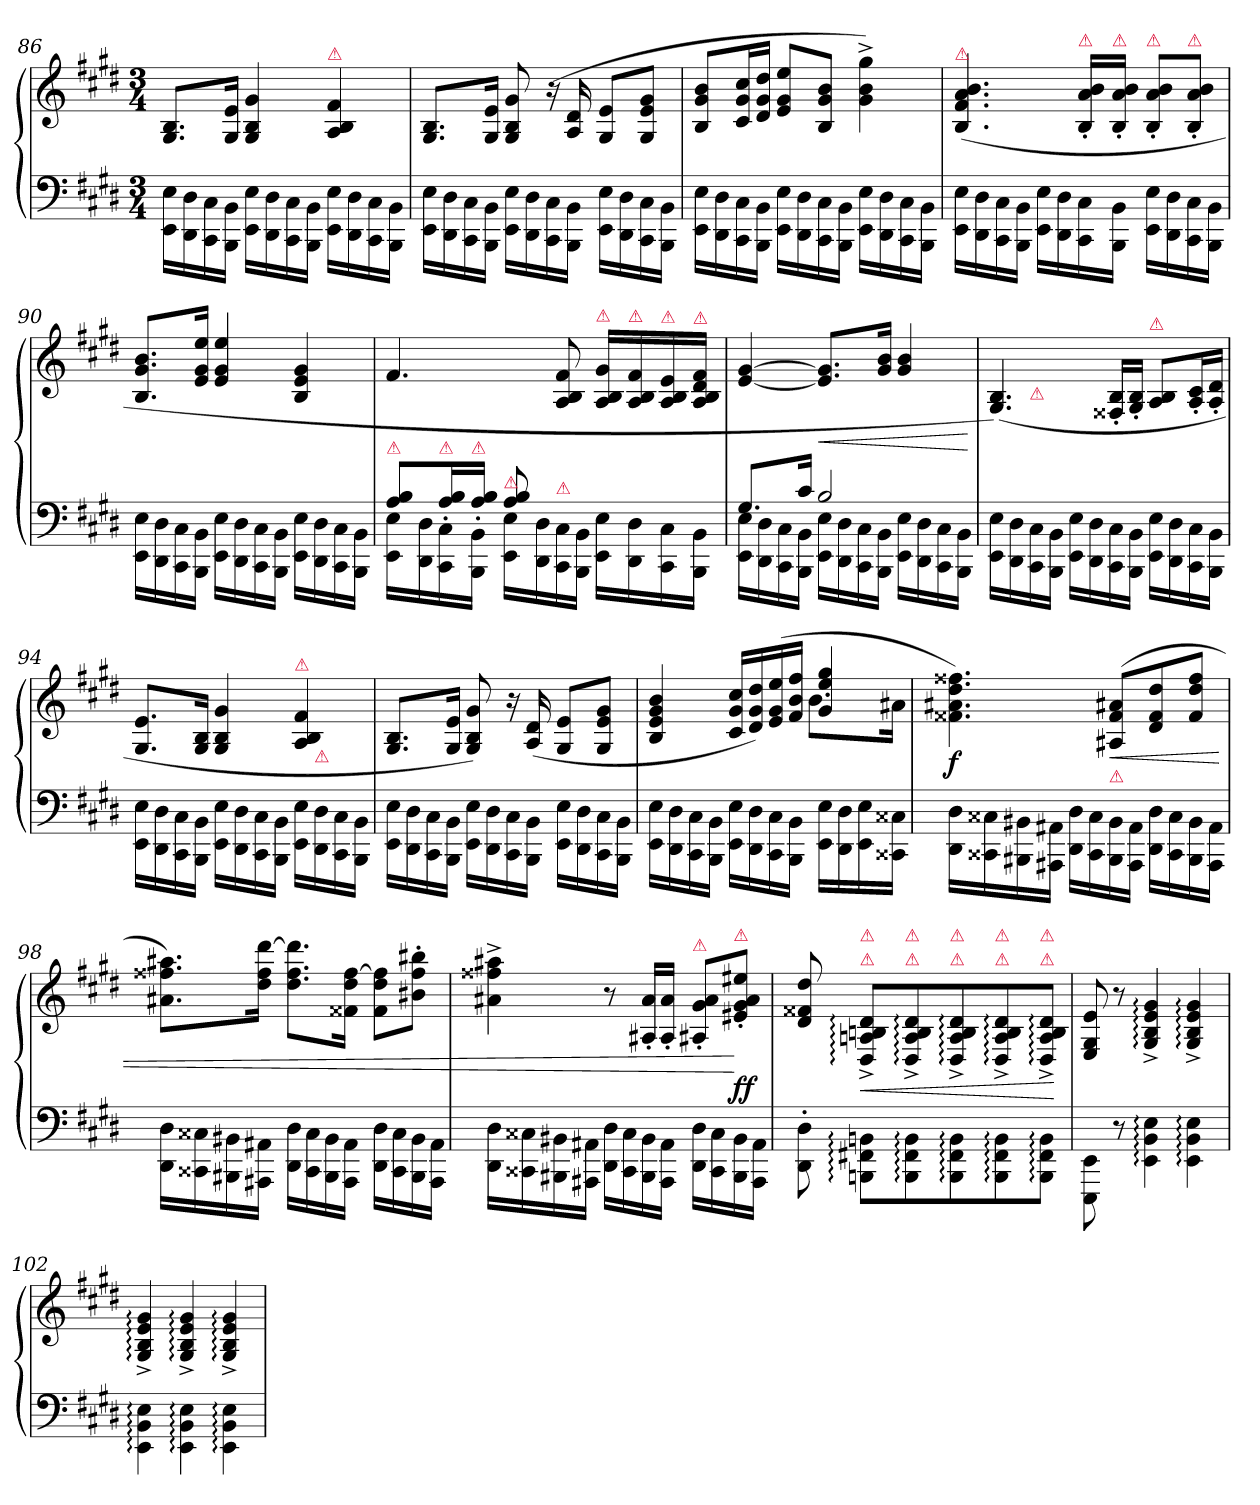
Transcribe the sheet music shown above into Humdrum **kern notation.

**kern	**kern	**dynam
*part1	*part1	*part1
*staff2	*staff1	*staff1/2
*clefF4	*clefG2	*
*k[f#c#g#d#]	*k[f#c#g#d#]	*
*M3/4	*M3/4	*
=86	=86	=86
16EE\ 16E\LL	8.G#/ 8.B/L	.
16DD#\ 16D#\	.	.
16CC#\ 16C#\	.	.
16BBB\ 16BB\JJ	16G#/ 16e/Jk	.
16EE\ 16E\LL	4G#/ 4B/ 4g#/	.
16DD#\ 16D#\	.	.
16CC#\ 16C#\	.	.
16BBB\ 16BB\JJ	.	.
!	!LO:TX:a:color=crimson:t=⚠	!
16EE\ 16E\LL	4A/ 4B/ 4f#/	.
16DD#\ 16D#\	.	.
16CC#\ 16C#\	.	.
16BBB\ 16BB\JJ	.	.
=87	=87	=87
16EE\ 16E\LL	8.G#/ 8.B/L	.
16DD#\ 16D#\	.	.
16CC#\ 16C#\	.	.
16BBB\ 16BB\JJ	16G#/ 16e/Jk	.
16EE\ 16E\LL	8G#/ 8B/ 8g#/	.
16DD#\ 16D#\	.	.
16CC# 16C#	(>16r	.
16BBB\ 16BB\JJ	16A/ 16d#/	.
16EE\ 16E\LL	8G#/ 8e/L	.
16DD#\ 16D#\	.	.
16CC#\ 16C#\	8G#/ 8e/ 8g#/J	.
16BBB\ 16BB\JJ	.	.
=88	=88	=88
16EE\ 16E\LL	8B 8g# 8bL	.
16DD# 16D#	.	.
16CC# 16C#	16c# 16g# 16cc#L	.
16BBB 16BBJJ	16d# 16g# 16dd#JJ	.
16EE\ 16E\LL	8e 8g# 8eeL	.
16DD# 16D#	.	.
16CC# 16C#	8B 8g# 8bJ	.
16BBB 16BBJJ	.	.
16EE\ 16E\LL	4g#^> 4b^> 4gg#^>)	.
16DD# 16D#	.	.
16CC# 16C#	.	.
16BBB 16BBJJ	.	.
=89	=89	=89
!	!LO:TX:a:color=crimson:t=⚠	!
16EE\ 16E\LL	(>4.B 4.f# 4.a 4.b	.
16DD# 16D#	.	.
16CC# 16C#	.	.
16BBB 16BBJJ	.	.
16EE\ 16E\LL	.	.
16DD# 16D#	.	.
!	!LO:TX:a:color=crimson:t=⚠	!
16CC# 16C#	16B'< 16a'< 16b'<LL	.
!	!LO:TX:a:color=crimson:t=⚠	!
16BBB 16BBJJ	16B'< 16a'< 16b'<JJ	.
!	!LO:TX:a:color=crimson:t=⚠	!
16EE\ 16E\LL	8B'< 8a'< 8b'<L	.
16DD# 16D#	.	.
!	!LO:TX:a:color=crimson:t=⚠	!
16CC# 16C#	8B'< 8a'< 8b'<J	.
16BBB 16BBJJ	.	.
=90	=90	=90
16EE\ 16E\LL	8.B 8.g# 8.bL	.
16DD# 16D#	.	.
16CC# 16C#	.	.
16BBB 16BBJJ	16e 16g# 16eeJk	.
16EE\ 16E\LL	4e 4g# 4ee	.
16DD# 16D#	.	.
16CC# 16C#	.	.
16BBB 16BBJJ	.	.
16EE\ 16E\LL	4B 4e 4g#	.
16DD# 16D#	.	.
16CC# 16C#	.	.
16BBB 16BBJJ	.	.
=91	=91	=91
*^	*	*
!LO:TX:a:color=crimson:t=⚠	!	!	!
16EE\ 16E\LL	8A'>/ 8B'>/L	4.f#	.
16DD# 16D#	.	.	.
!LO:TX:a:color=crimson:t=⚠	!	!	!
16CC# 16C#	16A'>/ 16B'>/L	.	.
!LO:TX:a:color=crimson:t=⚠	!	!	!
16BBB 16BBJJ	16A'>/ 16B'>/JJ	.	.
!LO:TX:a:color=crimson:t=⚠	!	!	!
16EE\ 16E\LL	8A'>/ 8B'>/	.	.
16DD# 16D#	.	.	.
!LO:TX:a:color=crimson:t=⚠	!	!	!
16CC# 16C#	4.ryy	8A/ 8B/ 8f#/	.
16BBB 16BBJJ	.	.	.
!	!	!LO:TX:a:color=crimson:t=⚠	!
16EE\ 16E\LL	.	16A/ 16B/ 16g#/LL	.
!	!	!LO:TX:a:color=crimson:t=⚠	!
16DD# 16D#	.	16A/ 16B/ 16f#/	.
!	!	!LO:TX:a:color=crimson:t=⚠	!
16CC# 16C#	.	16A/ 16B/ 16e/	.
!	!	!LO:TX:a:color=crimson:t=⚠	!
16BBB 16BBJJ	.	16A/ 16B/ 16d#/ 16f#/JJ	.
=92	=92	=92	=92
16EE\ 16E\LL	8.G#/L	[4e [4g#	.
16DD# 16D#	.	.	.
16CC# 16C#	.	.	.
16BBB 16BBJJ	16c#/Jk	.	.
16EE\ 16E\LL	2B/	8.e] 8.g#]L	<
16DD# 16D#	.	.	.
16CC# 16C#	.	.	.
16BBB 16BBJJ	.	16g# 16bJk	.
16EE\ 16E\LL	.	4g# 4b	.
16DD# 16D#	.	.	.
16CC# 16C#	.	.	.
16BBB 16BBJJ	.	.	.
*v	*v	*	*
.	.	[
=93	=93	=93
*	*^	*
16EE\ 16E\LL	(>4.G#/ 4.B/)	8ryy	.
16DD#\ 16D#\	.	.	.
!	!	!LO:TX:b:i:color=crimson:t=⚠	!
16CC#\ 16C#\	.	2ryy	.
16BBB\ 16BB\JJ	.	.	.
16EE\ 16E\LL	.	.	.
16DD#\ 16D#\	.	.	.
16CC#\ 16C#\	16F##X'>/ 16B'>/LL	.	.
16BBB\ 16BB\JJ	16G#'>/ 16B'>/JJ	.	.
!	!LO:TX:a:color=crimson:t=⚠	!	!
16EE\ 16E\LL	8A/ 8B/L	.	.
16DD#\ 16D#\	.	.	.
16CC#\ 16C#\	16A'>/ 16c#'>/L	8ryy	.
16BBB\ 16BB\JJ	16A'>/ 16d#'>/JJ	.	.
=94	=94	=94	=94
16EE\ 16E\LL	8.G#/ 8.e/L	2ryy	.
16DD#\ 16D#\	.	.	.
16CC#\ 16C#\	.	.	.
16BBB\ 16BB\JJ	16G#/ 16B/Jk	.	.
16EE\ 16E\LL	4G#/ 4B/ 4g#/	.	.
16DD#\ 16D#\	.	.	.
16CC#\ 16C#\	.	.	.
16BBB\ 16BB\JJ	.	.	.
!	!LO:TX:a:color=crimson:t=⚠	!	!
16EE\ 16E\LL	4A/ 4B/ 4f#/	16ryy	.
!	!	!LO:TX:b:i:color=crimson:t=⚠	!
16DD#\ 16D#\	.	8.ryy	.
16CC#\ 16C#\	.	.	.
16BBB\ 16BB\JJ	.	.	.
*	*v	*v	*
=95	=95	=95
16EE\ 16E\LL	8.G#/ 8.B/L	.
16DD#\ 16D#\	.	.
16CC#\ 16C#\	.	.
16BBB\ 16BB\JJ	16G#/ 16e/Jk	.
16EE\ 16E\LL	8G#/ 8B/ 8g#/)	.
16DD#\ 16D#\	.	.
16CC# 16C#	16r	.
16BBB\ 16BB\JJ	(>16A/ 16d#/	.
16EE\ 16E\LL	8G#/ 8e/L	.
16DD#\ 16D#\	.	.
16CC#\ 16C#\	8G#/ 8e/ 8g#/J	.
16BBB\ 16BB\JJ	.	.
=96	=96	=96
*	*^	*
16EE\ 16E\LL	4B 4e 4g# 4b	2ryy	.
16DD# 16D#	.	.	.
16CC# 16C#	.	.	.
16BBB 16BBJJ	.	.	.
16EE\ 16E\LL	16c# 16g# 16cc#LL	.	.
16DD# 16D#	16d# 16g# 16dd#)	.	.
16CC# 16C#	(>16e 16g# 16ee	.	.
16BBB 16BBJJ	16f# 16b 16ff#JJ	.	.
16EE\ 16E\LL	4g# 4ee 4gg#	8.bL	.
16DD# 16D#	.	.	.
16EE 16E	.	.	.
16CC##X 16C##XJJ	.	16a#XJk	.
*	*v	*v	*
=97	=97	=97
16DD#\ 16D#\LL	4.f##X 4.a#X 4.dd# 4.ff##X)	f
16CC##X 16C##X	.	.
16BBB#X 16BB#X	.	.
16AAA#X 16AA#XJJ	.	.
16DD#\ 16D#\LL	.	.
16CC## 16C##	.	.
!	!LO:TX:b:i:color=crimson:t=⚠	!
!	!	!LO:HP:b
16BBB# 16BB#	(>8A#X 8f## 8a#XL	<
16AAA# 16AA#JJ	.	.
16DD#\ 16D#\LL	8d# 8f## 8dd#	.
16CC## 16C##	.	.
16BBB# 16BB#	8f## 8dd# 8ff##J	.
16AAA# 16AA#JJ	.	.
=98	=98	=98
16DD#\ 16D#\LL	8.a#X 8.ff##X 8.aa#XL)	.
16CC##X 16C##X	.	.
16BBB#X 16BB#X	.	.
16AAA#X 16AA#XJJ	16dd# 16ff## [16ddd#Jk	.
16DD#\ 16D#\LL	8.dd# 8.ff## 8.ddd#]L	.
16CC## 16C##	.	.
16BBB# 16BB#	.	.
16AAA# 16AA#JJ	16f##X 16dd# [16ff##Jk	.
16DD#\ 16D#\LL	8f## 8dd# 8ff##]L	.
16CC## 16C##	.	.
16BBB# 16BB#	8b#X'> 8ff##'> 8bb#X'>J	.
16AAA# 16AA#JJ	.	.
=99	=99	=99
16DD#\ 16D#\LL	4a#X^> 4ff##X^> 4aa#X^>	.
16CC##X 16C##X	.	.
16BBB#X 16BB#X	.	.
16AAA#X 16AA#XJJ	.	.
16DD#\ 16D#\LL	8r	.
16CC## 16C##	.	.
16BBB# 16BB#	16A#X'< 16a#'<LL	.
16AAA# 16AA#JJ	16A#'< 16a#'<JJ	.
!	!LO:TX:a:color=crimson:t=⚠	!
16DD#\ 16D#\LL	8A#X'< 8g#'< 8a#'<L	.
16CC## 16C##	.	.
!	!LO:TX:a:color=crimson:t=⚠	!
16BBB# 16BB#	8e#X'< 8g#'< 8a#'< 8ee#X'<J	[ ff
16AAA# 16AA#JJ	.	.
=100	=100	=100
8DD#'>\ 8D#'>\	8d# 8f##X 8dd#	.
!	!LO:TX:a:color=crimson:t=⚠	!
!	!LO:TX:a:color=crimson:t=⚠	!
8BBBn:\ 8FF#X:\ 8BBn:\L	8D#:^>/ 8An:^>/ 8Bn:^>/ 8d#:^>/L	<
!	!LO:TX:a:color=crimson:t=⚠	!
!	!LO:TX:a:color=crimson:t=⚠	!
8BBB:\ 8FF#:\ 8BB:\	8D#:^>/ 8A:^>/ 8B:^>/ 8d#:^>/	.
!	!LO:TX:a:color=crimson:t=⚠	!
!	!LO:TX:a:color=crimson:t=⚠	!
8BBB:\ 8FF#:\ 8BB:\	8D#:^>/ 8A:^>/ 8B:^>/ 8d#:^>/	.
!	!LO:TX:a:color=crimson:t=⚠	!
!	!LO:TX:a:color=crimson:t=⚠	!
8BBB:\ 8FF#:\ 8BB:\	8D#:^>/ 8A:^>/ 8B:^>/ 8d#:^>/	.
!	!LO:TX:a:color=crimson:t=⚠	!
!	!LO:TX:a:color=crimson:t=⚠	!
8BBB:\ 8FF#:\ 8BB:\J	8D#:^>/ 8A:^>/ 8B:^>/ 8d#:^>/J	.
.	.	[
=101	=101	=101
8EEE\ 8EE\	8E/ 8G#/ 8e/	.
8r	8r	.
4EE:\ 4BB:\ 4E:\	4G#:^/ 4B:^/ 4e:^/ 4g#:^/	.
4EE:\ 4BB:\ 4E:\	4G#:^/ 4B:^/ 4e:^/ 4g#:^/	.
=102	=102	=102
4EE:\ 4BB:\ 4E:\	4G#:^/ 4B:^/ 4e:^/ 4g#:^/	.
4EE:\ 4BB:\ 4E:\	4G#:^/ 4B:^/ 4e:^/ 4g#:^/	.
4EE:\ 4BB:\ 4E:\	4G#:^/ 4B:^/ 4e:^/ 4g#:^/	.
=	=	=
*-	*-	*-
